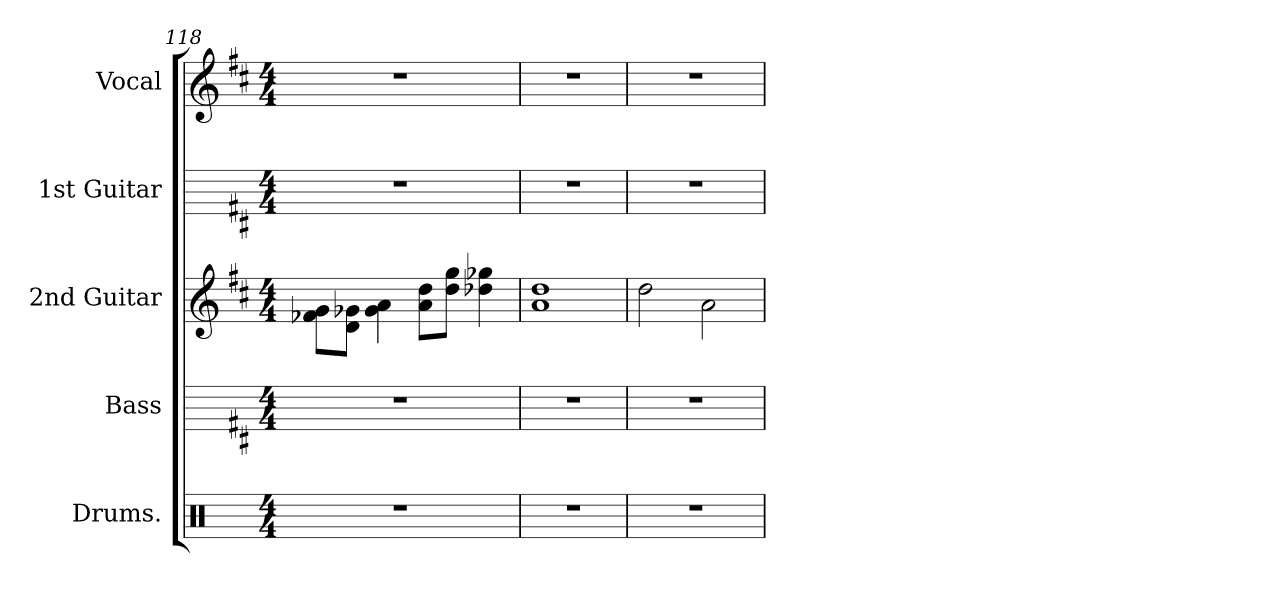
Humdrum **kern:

**kern	**kern	**kern	**kern	**kern
*part5	*part4	*part3	*part2	*part1
*staff5	*staff4	*staff3	*staff2	*staff1
*I"Drums.	*I"Bass	*I"2nd Guitar	*I"1st Guitar	*I"Vocal
*I'Drs.	*I'Ba.	*I'Gt.2	*I'Gt.1	*I'Vo.
!!LO:PB:g=z
*clefX	*	*	*	*clefG2
*	*ITrd7c12	*	*	*
*k[]	*k[f#c#]	*k[f#c#]	*k[f#c#]	*k[f#c#]
*M4/4	*M4/4	*M4/4	*M4/4	*M4/4
=118	=118	=118	=118	=118
1r	1r	8f-\ 8g\L	1r	1r
.	.	8d\ 8g-\J	.	.
.	.	4g-\ 4a\	.	.
.	.	8a\ 8dd\L	.	.
.	.	8dd\ 8gg\J	.	.
.	.	4dd-\ 4gg-\	.	.
=119	=119	=119	=119	=119
1r	1r	1a 1dd	1r	1r
=120	=120	=120	=120	=120
1r	1r	2dd\	1r	1r
.	.	2a\	.	.
=	=	=	=	=
*-	*-	*-	*-	*-
